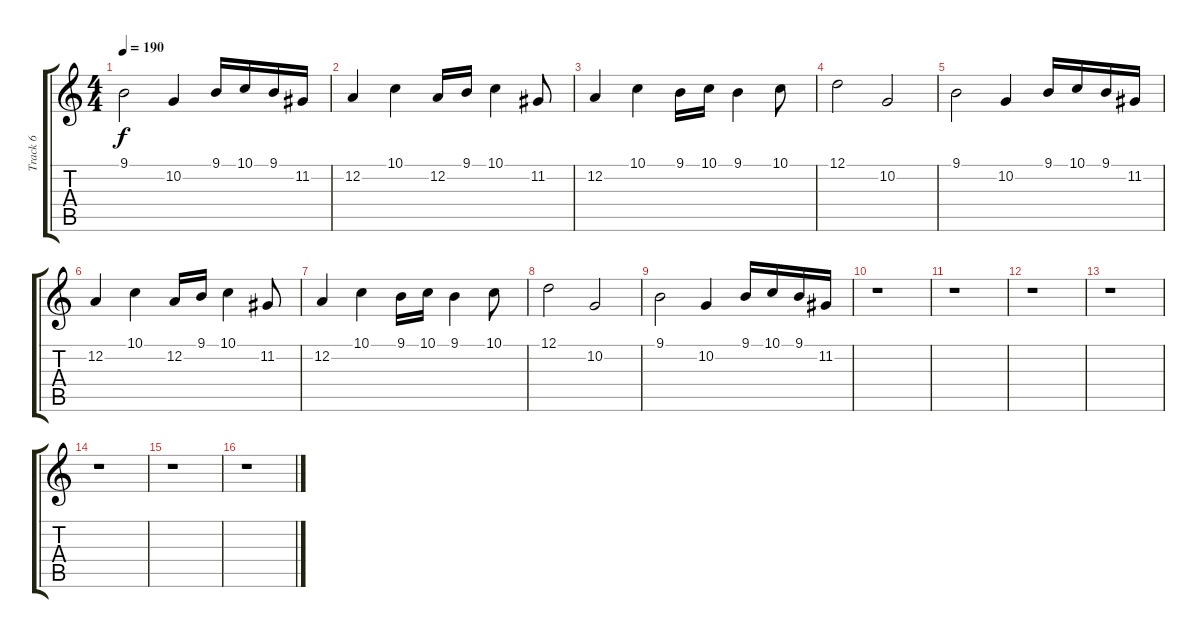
\track ("Track 6" "Track 6") {instrument flute}
\staff {score tabs}
\tuning (D4 A3 F3 C3 G2 D2) {hide}
\ts (4 4)
\tempo 190
\clef g2
\ks c
9.1.2{dy f} 10.2.4 9.1.16 10.1.16 9.1.16 11.2.16 |
12.2.4 10.1.4 12.2.16 9.1.16 10.1.4 11.2.8 |
12.2.4 10.1.4 9.1.16 10.1.16 9.1.4 10.1.8 |
12.1.2 10.2.2 |
9.1.2 10.2.4 9.1.16 10.1.16 9.1.16 11.2.16 |
12.2.4 10.1.4 12.2.16 9.1.16 10.1.4 11.2.8 |
12.2.4 10.1.4 9.1.16 10.1.16 9.1.4 10.1.8 |
12.1.2 10.2.2 |
9.1.2 10.2.4 9.1.16 10.1.16 9.1.16 11.2.16 |
r.1 |
r.1 |
r.1 |
r.1 |
r.1 |
r.1 |
r.1
